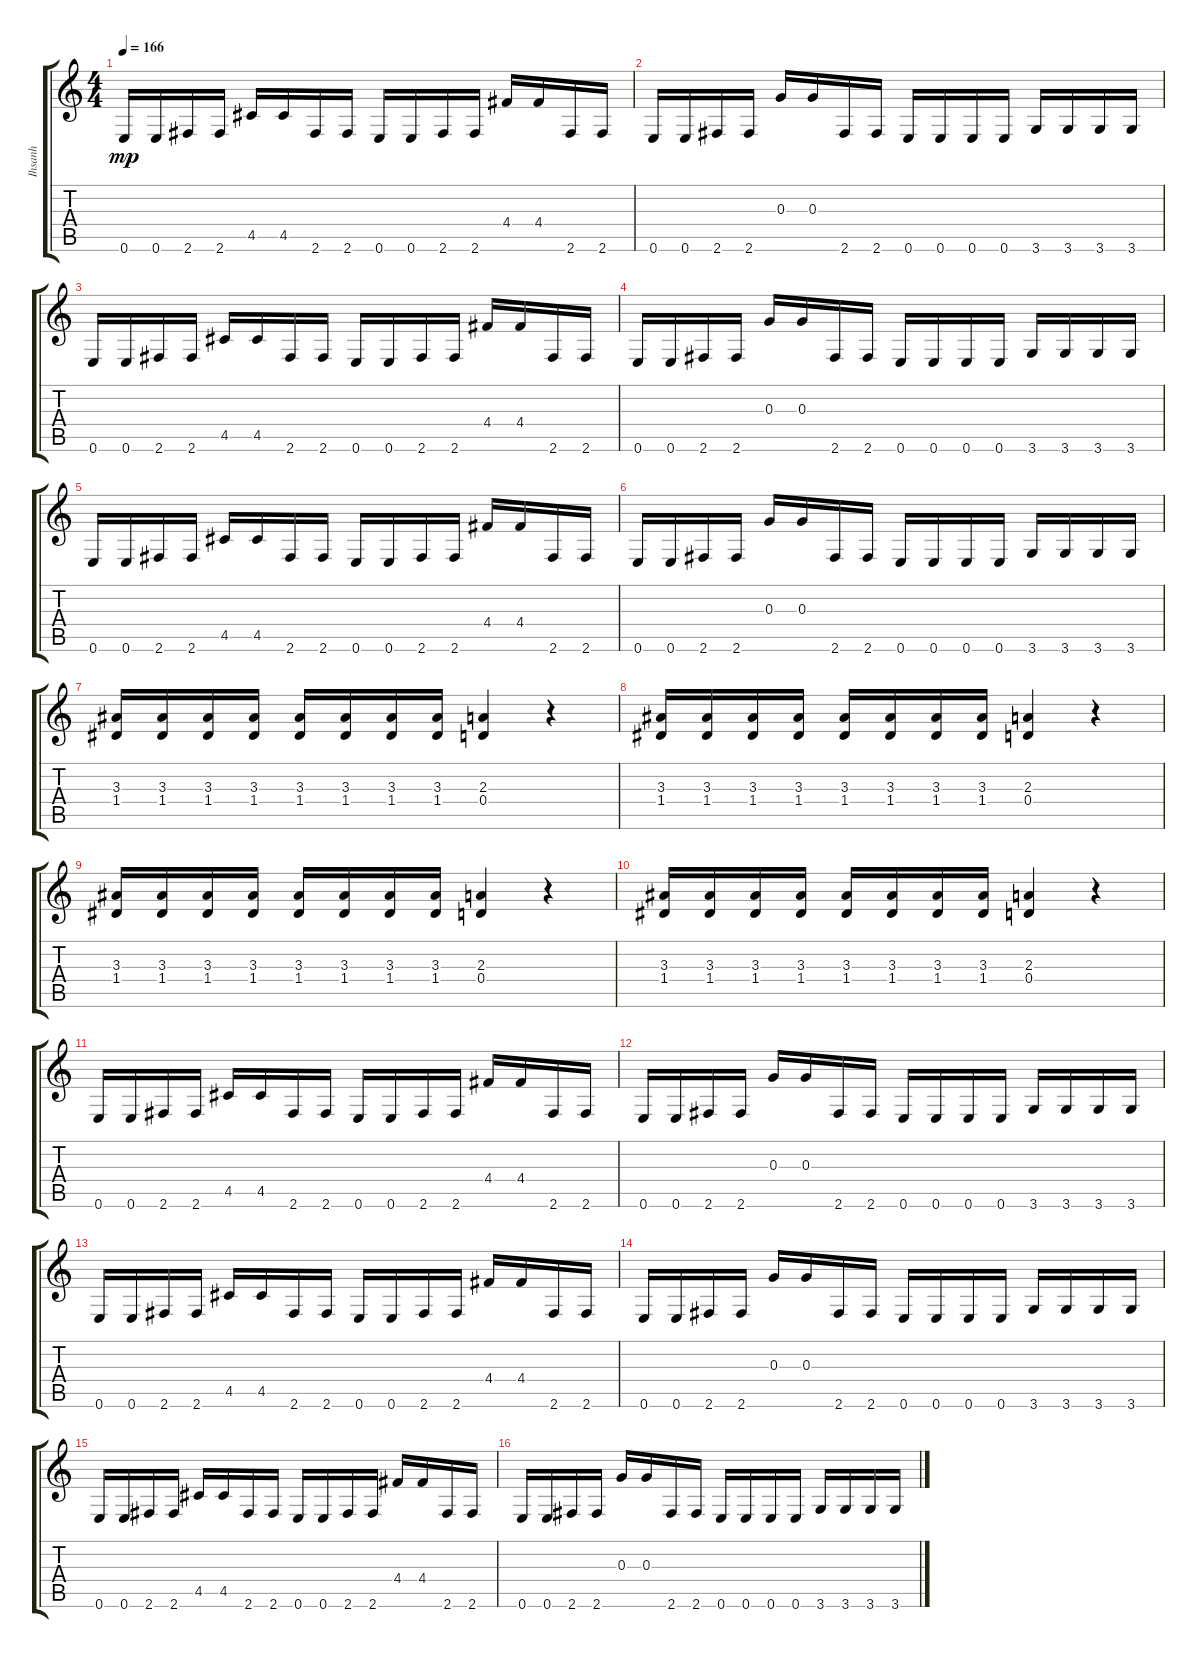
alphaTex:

\track ("Ihsanh" "Ihsanh") {instrument distortionguitar}
\staff {score tabs}
\tuning (E4 B3 G3 D3 A2 E2) {hide}
\ts (4 4)
\tempo 166
\clef g2
\ks c
0.6.16{dy mp} 0.6.16 2.6.16 2.6.16 4.5.16 4.5.16 2.6.16 2.6.16 0.6.16 0.6.16 2.6.16 2.6.16 4.4.16 4.4.16 2.6.16 2.6.16 |
0.6.16 0.6.16 2.6.16 2.6.16 0.3.16 0.3.16 2.6.16 2.6.16 0.6.16 0.6.16 0.6.16 0.6.16 3.6.16 3.6.16 3.6.16 3.6.16 |
0.6.16 0.6.16 2.6.16 2.6.16 4.5.16 4.5.16 2.6.16 2.6.16 0.6.16 0.6.16 2.6.16 2.6.16 4.4.16 4.4.16 2.6.16 2.6.16 |
0.6.16 0.6.16 2.6.16 2.6.16 0.3.16 0.3.16 2.6.16 2.6.16 0.6.16 0.6.16 0.6.16 0.6.16 3.6.16 3.6.16 3.6.16 3.6.16 |
0.6.16 0.6.16 2.6.16 2.6.16 4.5.16 4.5.16 2.6.16 2.6.16 0.6.16 0.6.16 2.6.16 2.6.16 4.4.16 4.4.16 2.6.16 2.6.16 |
0.6.16 0.6.16 2.6.16 2.6.16 0.3.16 0.3.16 2.6.16 2.6.16 0.6.16 0.6.16 0.6.16 0.6.16 3.6.16 3.6.16 3.6.16 3.6.16 |
(3.3 1.4).16 (3.3 1.4).16 (3.3 1.4).16 (3.3 1.4).16 (3.3 1.4).16 (3.3 1.4).16 (3.3 1.4).16 (3.3 1.4).16 (2.3 0.4).4 r.4 |
(3.3 1.4).16 (3.3 1.4).16 (3.3 1.4).16 (3.3 1.4).16 (3.3 1.4).16 (3.3 1.4).16 (3.3 1.4).16 (3.3 1.4).16 (2.3 0.4).4 r.4 |
(3.3 1.4).16 (3.3 1.4).16 (3.3 1.4).16 (3.3 1.4).16 (3.3 1.4).16 (3.3 1.4).16 (3.3 1.4).16 (3.3 1.4).16 (2.3 0.4).4 r.4 |
(3.3 1.4).16 (3.3 1.4).16 (3.3 1.4).16 (3.3 1.4).16 (3.3 1.4).16 (3.3 1.4).16 (3.3 1.4).16 (3.3 1.4).16 (2.3 0.4).4 r.4 |
0.6.16 0.6.16 2.6.16 2.6.16 4.5.16 4.5.16 2.6.16 2.6.16 0.6.16 0.6.16 2.6.16 2.6.16 4.4.16 4.4.16 2.6.16 2.6.16 |
0.6.16 0.6.16 2.6.16 2.6.16 0.3.16 0.3.16 2.6.16 2.6.16 0.6.16 0.6.16 0.6.16 0.6.16 3.6.16 3.6.16 3.6.16 3.6.16 |
0.6.16 0.6.16 2.6.16 2.6.16 4.5.16 4.5.16 2.6.16 2.6.16 0.6.16 0.6.16 2.6.16 2.6.16 4.4.16 4.4.16 2.6.16 2.6.16 |
0.6.16 0.6.16 2.6.16 2.6.16 0.3.16 0.3.16 2.6.16 2.6.16 0.6.16 0.6.16 0.6.16 0.6.16 3.6.16 3.6.16 3.6.16 3.6.16 |
0.6.16 0.6.16 2.6.16 2.6.16 4.5.16 4.5.16 2.6.16 2.6.16 0.6.16 0.6.16 2.6.16 2.6.16 4.4.16 4.4.16 2.6.16 2.6.16 |
0.6.16 0.6.16 2.6.16 2.6.16 0.3.16 0.3.16 2.6.16 2.6.16 0.6.16 0.6.16 0.6.16 0.6.16 3.6.16 3.6.16 3.6.16 3.6.16
